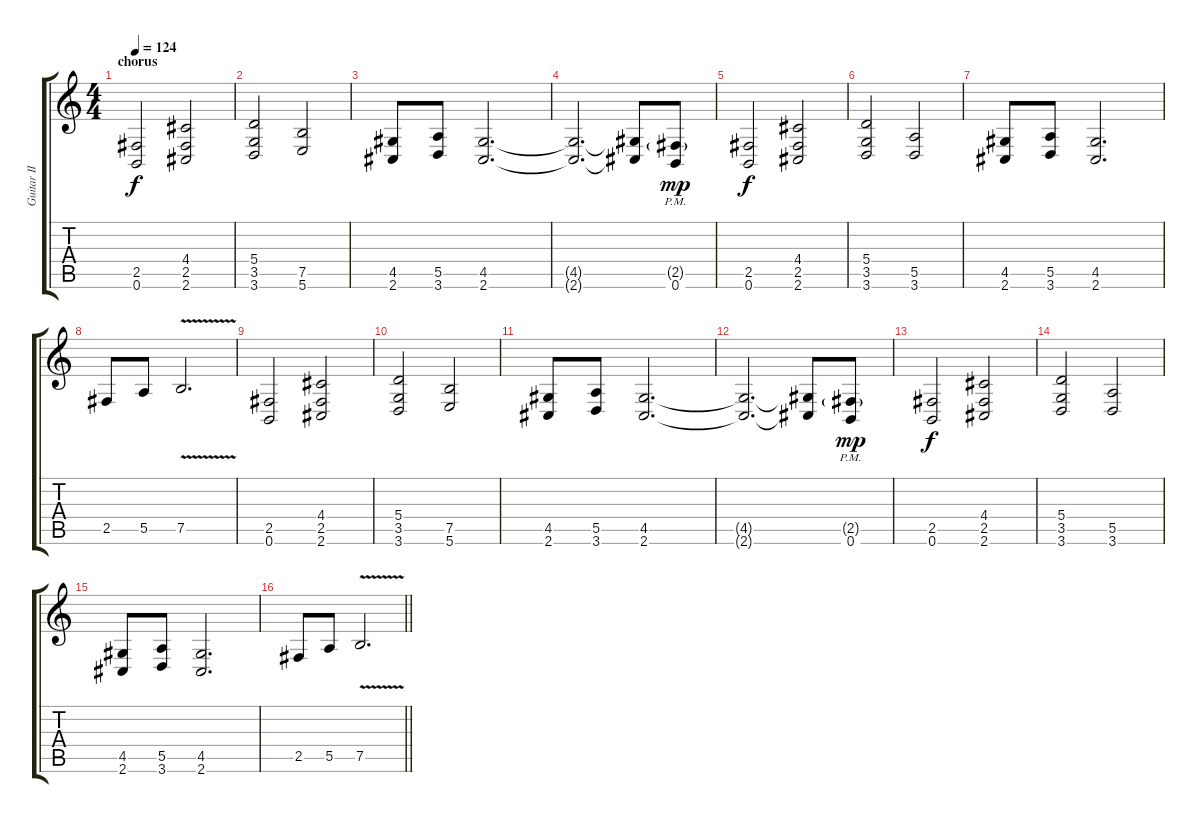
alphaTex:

\track ("Guitar II" "Guitar II") {instrument distortionguitar}
\staff {score tabs}
\tuning (B3 Gb3 D3 A2 E2 B1) {hide}
\ts (4 4)
\section ("" "chorus")
\tempo 124
\clef g2
\ks c
(2.5 0.6).2{dy f} (4.4 2.5 2.6).2 |
(5.4 3.5 3.6).2 (7.5 5.6).2 |
(4.5 2.6).8 (5.5 3.6).8 (4.5 2.6).2{d} |
(4.5{t} 2.6{t}).2{d} (4.5{t} 2.6{t}).8 (2.5{g pm} 0.6{pm}).8{dy mp} |
(2.5 0.6).2{dy f} (4.4 2.5 2.6).2 |
(5.4 3.5 3.6).2 (5.5 3.6).2 |
(4.5 2.6).8 (5.5 3.6).8 (4.5 2.6).2{d} |
2.5.8 5.5.8 7.5{v}.2{d} |
(2.5 0.6).2 (4.4 2.5 2.6).2 |
(5.4 3.5 3.6).2 (7.5 5.6).2 |
(4.5 2.6).8 (5.5 3.6).8 (4.5 2.6).2{d} |
(4.5{t} 2.6{t}).2{d} (4.5{t} 2.6{t}).8 (2.5{g pm} 0.6{pm}).8{dy mp} |
(2.5 0.6).2{dy f} (4.4 2.5 2.6).2 |
(5.4 3.5 3.6).2 (5.5 3.6).2 |
(4.5 2.6).8 (5.5 3.6).8 (4.5 2.6).2{d} |
\barLineRight lightlight
2.5.8 5.5.8 7.5{v}.2{d}
